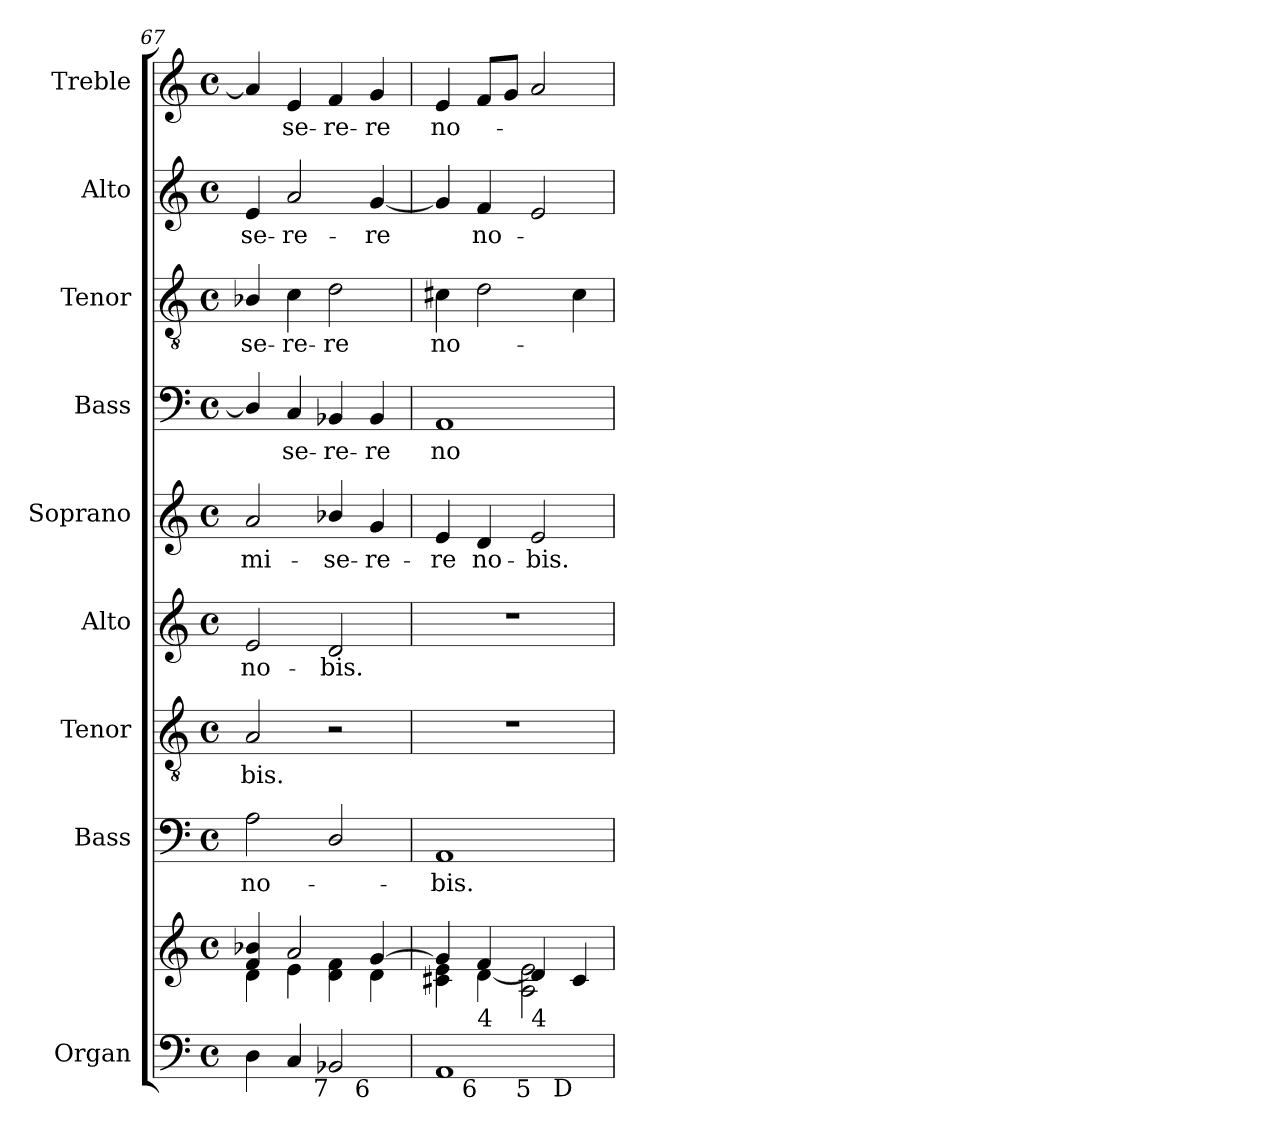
**kern	**kern	**kern	**text	**kern	**text	**kern	**text	**kern	**text	**kern	**text	**kern	**text	**kern	**text	**kern	**text
*part9	*part9	*part8	*part8	*part7	*part7	*part6	*part6	*part5	*part5	*part4	*part4	*part3	*part3	*part2	*part2	*part1	*part1
*staff10	*staff9	*staff8	*staff8	*staff7	*staff7	*staff6	*staff6	*staff5	*staff5	*staff4	*staff4	*staff3	*staff3	*staff2	*staff2	*staff1	*staff1
*I"Organ	*	*I"Bass	*	*I"Tenor	*	*I"Alto	*	*I"Soprano	*	*I"Bass	*	*I"Tenor	*	*I"Alto	*	*I"Treble	*
*I'Org.	*	*I'B.	*	*I'T.	*	*I'A.	*	*I'S.	*	*I'B.	*	*I'T.	*	*I'A.	*	*I'Tr.	*
*clefF4	*clefG2	*clefF4	*	*clefGv2	*	*clefG2	*	*clefG2	*	*clefF4	*	*clefGv2	*	*clefG2	*	*clefG2	*
*	*	*	*	*ITrd7c12	*	*	*	*	*	*	*	*ITrd7c12	*	*	*	*	*
*k[]	*k[]	*k[]	*	*k[]	*	*k[]	*	*k[]	*	*k[]	*	*k[]	*	*k[]	*	*k[]	*
*C:	*C:	*C:	*	*C:	*	*C:	*	*C:	*	*C:	*	*C:	*	*C:	*	*C:	*
*M4/4	*M4/4	*M4/4	*	*M4/4	*	*M4/4	*	*M4/4	*	*M4/4	*	*M4/4	*	*M4/4	*	*M4/4	*
*met(c)	*met(c)	*met(c)	*	*met(c)	*	*met(c)	*	*met(c)	*	*met(c)	*	*met(c)	*	*met(c)	*	*met(c)	*
=67	=67	=67	=67	=67	=67	=67	=67	=67	=67	=67	=67	=67	=67	=67	=67	=67	=67
*	*^	*	*	*	*	*	*	*	*	*	*	*	*	*	*	*	*
!	!	!	!	!LO:LY:b:color=#000000	!	!	!	!	!	!	!	!	!	!	!	!	!	!
!	!	!	!	!	!	!LO:LY:b:color=#000000	!	!	!	!	!	!	!	!	!	!	!	!
!	!	!	!	!	!	!	!	!LO:LY:b:color=#000000	!	!	!	!	!	!	!	!	!	!
!	!	!	!	!	!	!	!	!	!	!LO:LY:b:color=#000000	!	!	!	!	!	!	!	!
!	!	!	!	!	!	!	!	!	!	!	!	!	!	!LO:LY:b:color=#000000	!	!	!	!
!	!	!	!	!	!	!	!	!	!	!	!	!	!	!	!	!LO:LY:b:color=#000000	!	!
*^	*	*	*	*	*	*	*	*	*	*	*	*	*	*	*	*	*	*
4Di\	2.ryy	4fi/ 4b-Xi	4di\	2Ai\	no-	2AAi/	-bis.	2ei/	no-	2ai/	mi-	4Di/]	.	4BB-Xi/	-se-	4ei/	-se-	4ai/]	.
!	!	!	!	!	!	!	!	!	!	!	!	!	!LO:LY:b:color=#000000	!	!	!	!	!	!
!	!	!	!	!	!	!	!	!	!	!	!	!	!	!	!LO:LY:b:color=#000000	!	!	!	!
!	!	!	!	!	!	!	!	!	!	!	!	!	!	!	!	!	!LO:LY:b:color=#000000	!	!
!	!	!	!	!	!	!	!	!	!	!	!	!	!	!	!	!	!	!	!LO:LY:b:color=#000000
4Ci/	.	2ai/	4ei\	.	.	.	.	.	.	.	.	4Ci/	-se-	4Ci\	-re-	2ai/	-re-	4ei/	-se-
!	!	!	!	!	!	!	!	!	!LO:LY:b:color=#000000	!	!	!	!	!	!	!	!	!	!
!	!	!	!	!	!	!	!	!	!	!	!LO:LY:b:color=#000000	!	!	!	!	!	!	!	!
!	!	!	!	!	!	!	!	!	!	!	!	!	!LO:LY:b:color=#000000	!	!	!	!	!	!
!	!	!	!	!	!	!	!	!	!	!	!	!	!	!	!LO:LY:b:color=#000000	!	!	!	!
!LO:TX:b:rj:t=7	!	!	!	!	!	!	!	!	!	!	!	!	!	!	!	!	!	!	!
!	!	!	!	!	!	!	!	!	!	!	!	!	!	!	!	!	!	!	!LO:LY:b:color=#000000
2BB-Xi/	.	.	4di\ 4fi	2Di/	.	2r	.	2di/	-bis.	4b-Xi/	-se-	4BB-Xi/	-re-	2Di\	-re	.	.	4fi/	-re-
!	!	!	!	!	!	!	!	!	!	!	!LO:LY:b:color=#000000	!	!	!	!	!	!	!	!
!	!	!	!	!	!	!	!	!	!	!	!	!	!LO:LY:b:color=#000000	!	!	!	!	!	!
!	!	!	!	!	!	!	!	!	!	!	!	!	!	!	!	!	!LO:LY:b:color=#000000	!	!
!	!LO:TX:b:rj:t=6	!	!	!	!	!	!	!	!	!	!	!	!	!	!	!	!	!	!
!	!	!	!	!	!	!	!	!	!	!	!	!	!	!	!	!	!	!	!LO:LY:b:color=#000000
.	4ryy	[4gi/	4di\	.	.	.	.	.	.	4gi/	-re-	4BB-i/	-re	.	.	[4gi/	-re	4gi/	-re
*v	*v	*	*	*	*	*	*	*	*	*	*	*	*	*	*	*	*	*	*
=68	=68	=68	=68	=68	=68	=68	=68	=68	=68	=68	=68	=68	=68	=68	=68	=68	=68	=68
*^	*	*	*	*	*	*	*	*	*	*	*	*	*	*	*	*	*	*
!	!	!	!	!	!LO:LY:b:color=#000000	!	!	!	!	!	!	!	!	!	!	!	!	!	!
*v	*v	*	*	*	*	*	*	*	*	*	*	*	*	*	*	*	*	*	*
*^	*	*	*	*	*	*	*	*	*	*	*	*	*	*	*	*	*	*
!	!	!	!	!	!	!	!	!	!	!	!LO:LY:b:color=#000000	!	!	!	!	!	!	!	!
*v	*v	*	*	*	*	*	*	*	*	*	*	*	*	*	*	*	*	*	*
*^	*	*	*	*	*	*	*	*	*	*	*	*	*	*	*	*	*	*
!	!	!	!	!	!	!	!	!	!	!	!	!	!LO:LY:b:color=#000000	!	!	!	!	!	!
*v	*v	*	*	*	*	*	*	*	*	*	*	*	*	*	*	*	*	*	*
*^	*	*	*	*	*	*	*	*	*	*	*	*	*	*	*	*	*	*
!	!	!	!	!	!	!	!	!	!	!	!	!	!	!	!LO:LY:b:color=#000000	!	!	!	!
*v	*v	*	*	*	*	*	*	*	*	*	*	*	*	*	*	*	*	*	*
*^	*	*	*	*	*	*	*	*	*	*	*	*	*	*	*	*	*	*
!LO:TX:b:rj:t=7	!	!	!	!	!	!	!	!	!	!	!	!	!	!	!	!	!	!	!
!LO:TX:t=#	!	!	!	!	!	!	!	!	!	!	!	!	!	!	!	!	!	!	!
!	!	!	!	!	!	!	!	!	!	!	!	!	!	!	!	!	!	!	!LO:LY:b:color=#000000
*^	*^	*	*	*	*	*	*	*	*	*	*	*	*	*	*	*	*	*	*
1AAi	4ryy	2ryy	2.ryy	4gi/]	4c#Xi\ 4ei	1AAi	-bis.	1r	.	1r	.	4ei/	-re	1AAi	no-	4C#Xi\	no-	4gi/]	.	4ei/	no-
!	!	!	!	!	!	!	!	!	!	!	!	!	!LO:LY:b:color=#000000	!	!	!	!	!	!	!	!
!	!LO:TX:b:rj:t=6	!	!	!	!	!	!	!	!	!	!	!	!	!	!	!	!	!	!	!	!
!	!LO:TX:t=4	!	!	!	!	!	!	!	!	!	!	!	!	!	!	!	!	!	!	!	!
!	!	!	!	!	!	!	!	!	!	!	!	!	!	!	!	!	!	!	!LO:LY:b:color=#000000	!	!
.	2.ryy	.	.	4fi/	[4di\	.	.	.	.	.	.	4di/	no-	.	.	2Di\	.	4fi/	no-	8fi/L	.
.	.	.	.	.	.	.	.	.	.	.	.	.	.	.	.	.	.	.	.	8gi/J	.
!	!	!LO:TX:b:rj:t=5	!	!	!	!	!	!	!	!	!	!	!	!	!	!	!	!	!	!	!
!	!	!LO:TX:t=4	!	!	!	!	!	!	!	!	!	!	!	!	!	!	!	!	!	!	!
!	!	!	!	!	!	!	!	!	!	!	!	!	!LO:LY:b:color=#000000	!	!	!	!	!	!	!	!
.	.	2ryy	.	4di/]	2Ai\ 2ei	.	.	.	.	.	.	2ei/	-bis.	.	.	.	.	2ei/	.	2ai/	.
!	!	!	!LO:TX:b:rj:t=D	!	!	!	!	!	!	!	!	!	!	!	!	!	!	!	!	!	!
.	.	.	4ryy	4c#i/	.	.	.	.	.	.	.	.	.	.	.	4C#i\	.	.	.	.	.
*v	*v	*v	*v	*	*	*	*	*	*	*	*	*	*	*	*	*	*	*	*	*	*
*	*v	*v	*	*	*	*	*	*	*	*	*	*	*	*	*	*	*	*
=	=	=	=	=	=	=	=	=	=	=	=	=	=	=	=	=	=
*-	*-	*-	*-	*-	*-	*-	*-	*-	*-	*-	*-	*-	*-	*-	*-	*-	*-
